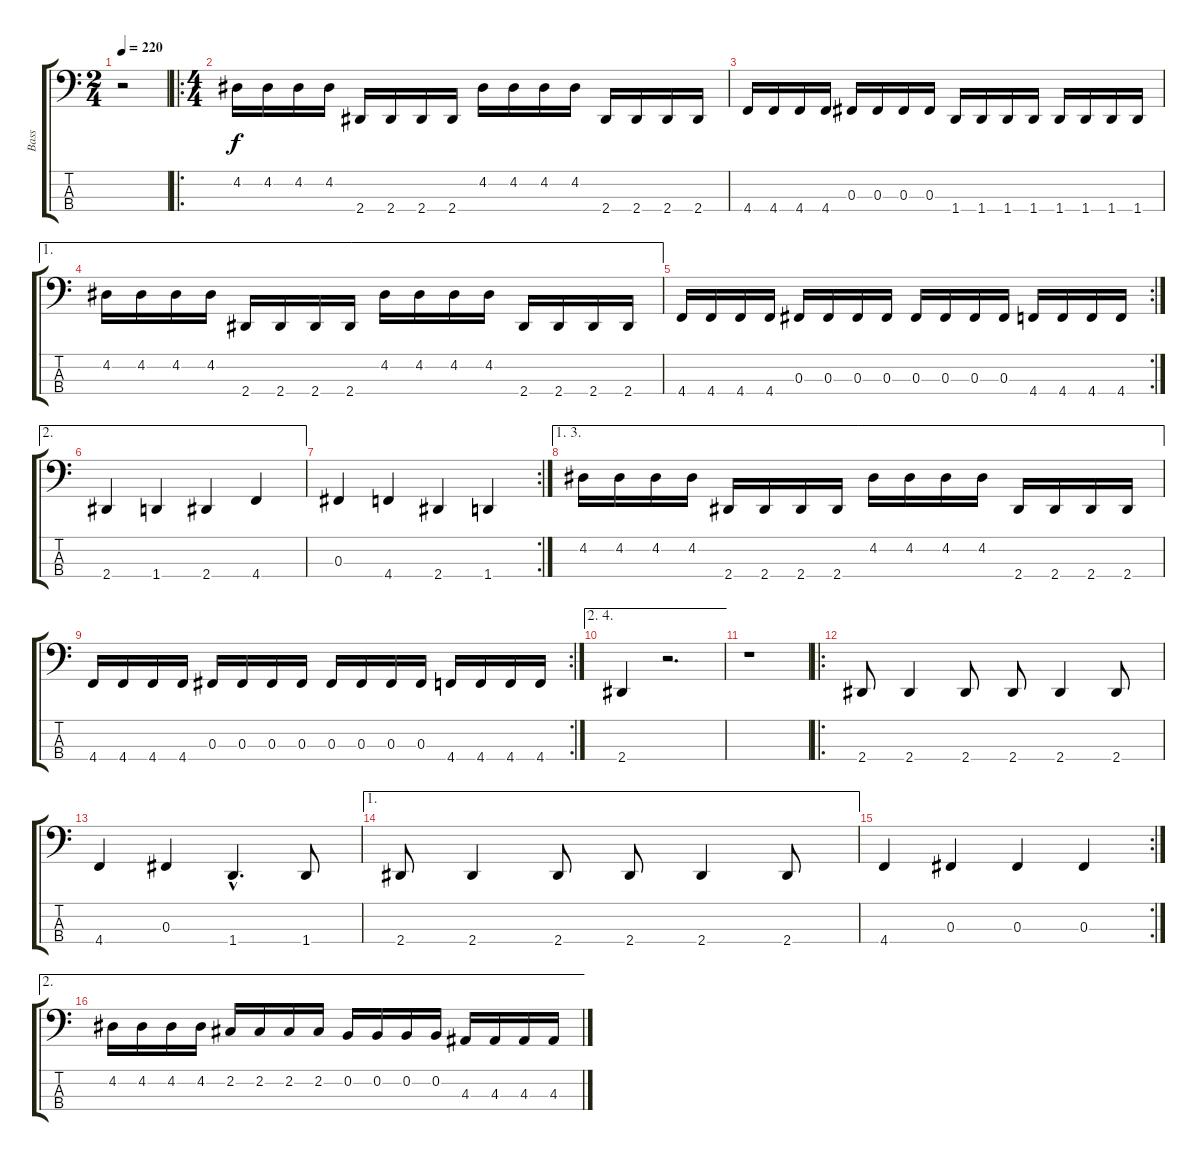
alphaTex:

\track ("Bass" "Bass") {instrument electricbassfinger}
\staff {score tabs}
\tuning (E2 B1 Gb1 Db1) {hide}
\ts (2 4)
\tempo 220
\clef f4
\ks c
r.2{dy f instrument electricbassfinger} |
\ro
\ts (4 4)
4.2.16 4.2.16 4.2.16 4.2.16 2.4.16 2.4.16 2.4.16 2.4.16 4.2.16 4.2.16 4.2.16 4.2.16 2.4.16 2.4.16 2.4.16 2.4.16 |
4.4.16 4.4.16 4.4.16 4.4.16 0.3.16 0.3.16 0.3.16 0.3.16 1.4.16 1.4.16 1.4.16 1.4.16 1.4.16 1.4.16 1.4.16 1.4.16 |
\ae 1
4.2.16 4.2.16 4.2.16 4.2.16 2.4.16 2.4.16 2.4.16 2.4.16 4.2.16 4.2.16 4.2.16 4.2.16 2.4.16 2.4.16 2.4.16 2.4.16 |
\rc 2
4.4.16 4.4.16 4.4.16 4.4.16 0.3.16 0.3.16 0.3.16 0.3.16 0.3.16 0.3.16 0.3.16 0.3.16 4.4.16 4.4.16 4.4.16 4.4.16 |
\ae 2
2.4.4 1.4.4 2.4.4 4.4.4 |
\rc 2
0.3.4 4.4.4 2.4.4 1.4.4 |
\ae (1 3)
4.2.16 4.2.16 4.2.16 4.2.16 2.4.16 2.4.16 2.4.16 2.4.16 4.2.16 4.2.16 4.2.16 4.2.16 2.4.16 2.4.16 2.4.16 2.4.16 |
\rc 2
4.4.16 4.4.16 4.4.16 4.4.16 0.3.16 0.3.16 0.3.16 0.3.16 0.3.16 0.3.16 0.3.16 0.3.16 4.4.16 4.4.16 4.4.16 4.4.16 |
\ae (2 4)
2.4.4 r.2{d} |
r.1 |
\ro
2.4.8 2.4.4 2.4.8 2.4.8 2.4.4 2.4.8 |
4.4.4 0.3.4 1.4{hac}.4{d} 1.4.8 |
\ae 1
2.4.8 2.4.4 2.4.8 2.4.8 2.4.4 2.4.8 |
\rc 2
4.4.4 0.3.4 0.3.4 0.3.4 |
\ae 2
4.2.16 4.2.16 4.2.16 4.2.16 2.2.16 2.2.16 2.2.16 2.2.16 0.2.16 0.2.16 0.2.16 0.2.16 4.3.16 4.3.16 4.3.16 4.3.16
